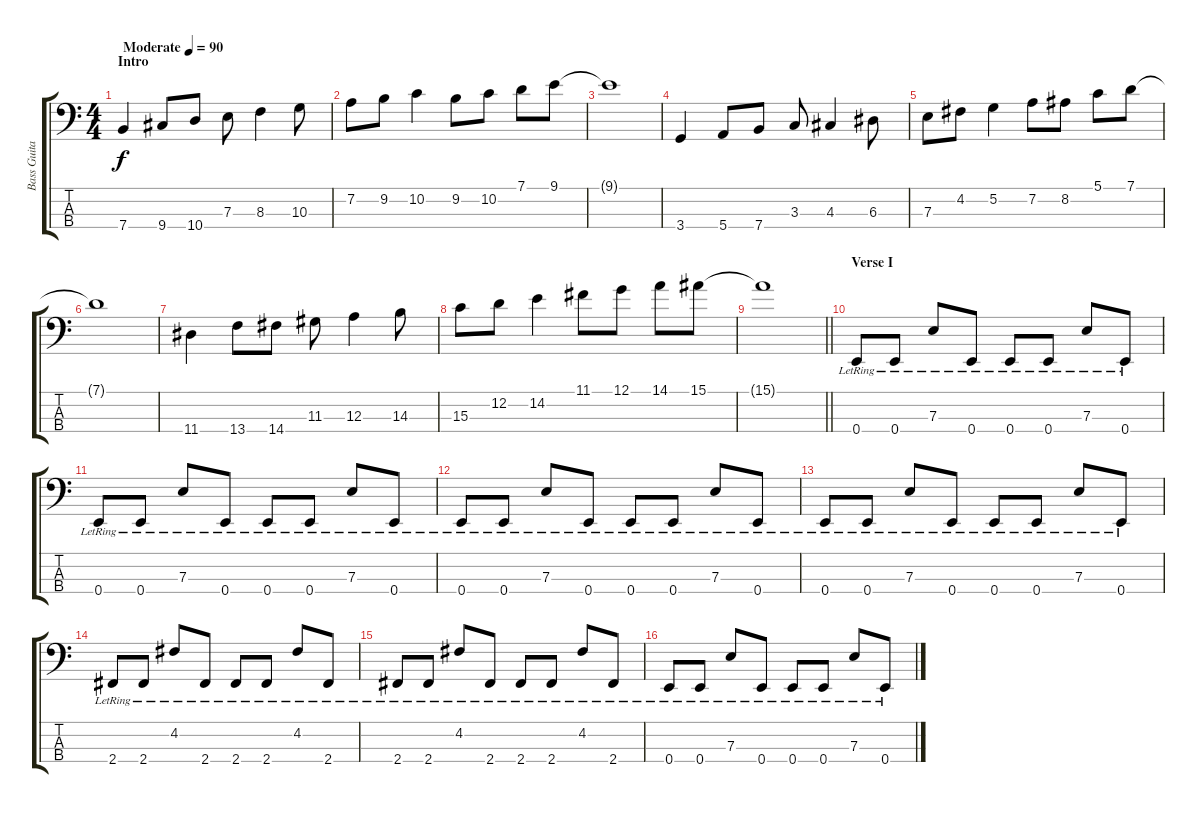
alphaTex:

\track ("Bass Guitar" "Bass Guita") {instrument electricbassfinger}
\staff {score tabs}
\tuning (G2 D2 A1 E1) {hide}
\ts (4 4)
\section ("" "Intro")
\tempo (90 "Moderate")
\clef f4
\ks c
7.4.4{dy f instrument electricbassfinger} 9.4.8 10.4.8 7.3.8 8.3.4 10.3.8 |
7.2.8 9.2.8 10.2.4 9.2.8 10.2.8 7.1.8 9.1.8 |
9.1{t}.1 |
3.4.4 5.4.8 7.4.8 3.3.8 4.3.4 6.3.8 |
7.3.8 4.2.8 5.2.4 7.2.8 8.2.8 5.1.8 7.1.8 |
7.1{t}.1 |
11.4.4 13.4.8 14.4.8 11.3.8 12.3.4 14.3.8 |
15.3.8 12.2.8 14.2.4 11.1.8 12.1.8 14.1.8 15.1.8 |
\barLineRight lightlight
15.1{t}.1 |
\section ("" "Verse I")
0.4{lr}.8 0.4{lr}.8 7.3{lr}.8 0.4{lr}.8 0.4{lr}.8 0.4{lr}.8 7.3{lr}.8 0.4{lr}.8 |
0.4{lr}.8 0.4{lr}.8 7.3{lr}.8 0.4{lr}.8 0.4{lr}.8 0.4{lr}.8 7.3{lr}.8 0.4{lr}.8 |
0.4{lr}.8 0.4{lr}.8 7.3{lr}.8 0.4{lr}.8 0.4{lr}.8 0.4{lr}.8 7.3{lr}.8 0.4{lr}.8 |
0.4{lr}.8 0.4{lr}.8 7.3{lr}.8 0.4{lr}.8 0.4{lr}.8 0.4{lr}.8 7.3{lr}.8 0.4{lr}.8 |
2.4{lr}.8 2.4{lr}.8 4.2{lr}.8 2.4{lr}.8 2.4{lr}.8 2.4{lr}.8 4.2{lr}.8 2.4{lr}.8 |
2.4{lr}.8 2.4{lr}.8 4.2{lr}.8 2.4{lr}.8 2.4{lr}.8 2.4{lr}.8 4.2{lr}.8 2.4{lr}.8 |
0.4{lr}.8 0.4{lr}.8 7.3{lr}.8 0.4{lr}.8 0.4{lr}.8 0.4{lr}.8 7.3{lr}.8 0.4{lr}.8
